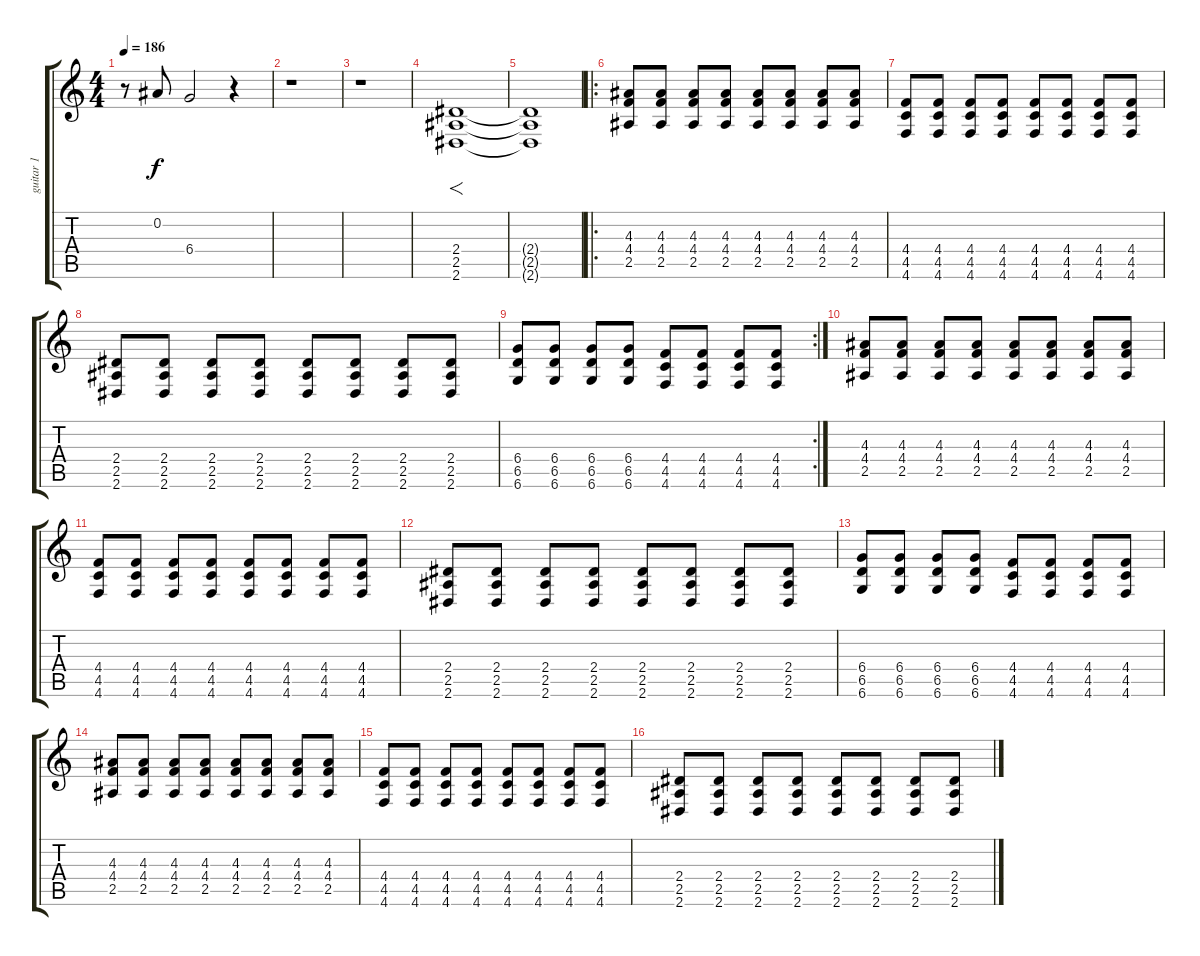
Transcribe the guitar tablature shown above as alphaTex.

\track ("guitar 1" "guitar 1") {instrument distortionguitar}
\staff {score tabs}
\tuning (Eb4 Bb3 Gb3 Db3 Ab2 Db2) {hide}
\ts (4 4)
\tempo 186
\clef g2
\ks c
r.8{dy f} 0.2.8 6.4.2 r.4 |
r.1 |
r.1 |
(2.4 2.5 2.6).1{f instrument distortionguitar} |
(2.4{t} 2.5{t} 2.6{t}).1 |
\ro
(4.3 4.4 2.5).8 (4.3 4.4 2.5).8 (4.3 4.4 2.5).8 (4.3 4.4 2.5).8 (4.3 4.4 2.5).8 (4.3 4.4 2.5).8 (4.3 4.4 2.5).8 (4.3 4.4 2.5).8 |
(4.4 4.5 4.6).8 (4.4 4.5 4.6).8 (4.4 4.5 4.6).8 (4.4 4.5 4.6).8 (4.4 4.5 4.6).8 (4.4 4.5 4.6).8 (4.4 4.5 4.6).8 (4.4 4.5 4.6).8 |
(2.4 2.5 2.6).8 (2.4 2.5 2.6).8 (2.4 2.5 2.6).8 (2.4 2.5 2.6).8 (2.4 2.5 2.6).8 (2.4 2.5 2.6).8 (2.4 2.5 2.6).8 (2.4 2.5 2.6).8 |
\rc 2
(6.4 6.5 6.6).8 (6.4 6.5 6.6).8 (6.4 6.5 6.6).8 (6.4 6.5 6.6).8 (4.4 4.5 4.6).8 (4.4 4.5 4.6).8 (4.4 4.5 4.6).8 (4.4 4.5 4.6).8 |
(4.3 4.4 2.5).8 (4.3 4.4 2.5).8 (4.3 4.4 2.5).8 (4.3 4.4 2.5).8 (4.3 4.4 2.5).8 (4.3 4.4 2.5).8 (4.3 4.4 2.5).8 (4.3 4.4 2.5).8 |
(4.4 4.5 4.6).8 (4.4 4.5 4.6).8 (4.4 4.5 4.6).8 (4.4 4.5 4.6).8 (4.4 4.5 4.6).8 (4.4 4.5 4.6).8 (4.4 4.5 4.6).8 (4.4 4.5 4.6).8 |
(2.4 2.5 2.6).8 (2.4 2.5 2.6).8 (2.4 2.5 2.6).8 (2.4 2.5 2.6).8 (2.4 2.5 2.6).8 (2.4 2.5 2.6).8 (2.4 2.5 2.6).8 (2.4 2.5 2.6).8 |
(6.4 6.5 6.6).8 (6.4 6.5 6.6).8 (6.4 6.5 6.6).8 (6.4 6.5 6.6).8 (4.4 4.5 4.6).8 (4.4 4.5 4.6).8 (4.4 4.5 4.6).8 (4.4 4.5 4.6).8 |
(4.3 4.4 2.5).8 (4.3 4.4 2.5).8 (4.3 4.4 2.5).8 (4.3 4.4 2.5).8 (4.3 4.4 2.5).8 (4.3 4.4 2.5).8 (4.3 4.4 2.5).8 (4.3 4.4 2.5).8 |
(4.4 4.5 4.6).8 (4.4 4.5 4.6).8 (4.4 4.5 4.6).8 (4.4 4.5 4.6).8 (4.4 4.5 4.6).8 (4.4 4.5 4.6).8 (4.4 4.5 4.6).8 (4.4 4.5 4.6).8 |
(2.4 2.5 2.6).8 (2.4 2.5 2.6).8 (2.4 2.5 2.6).8 (2.4 2.5 2.6).8 (2.4 2.5 2.6).8 (2.4 2.5 2.6).8 (2.4 2.5 2.6).8 (2.4 2.5 2.6).8
